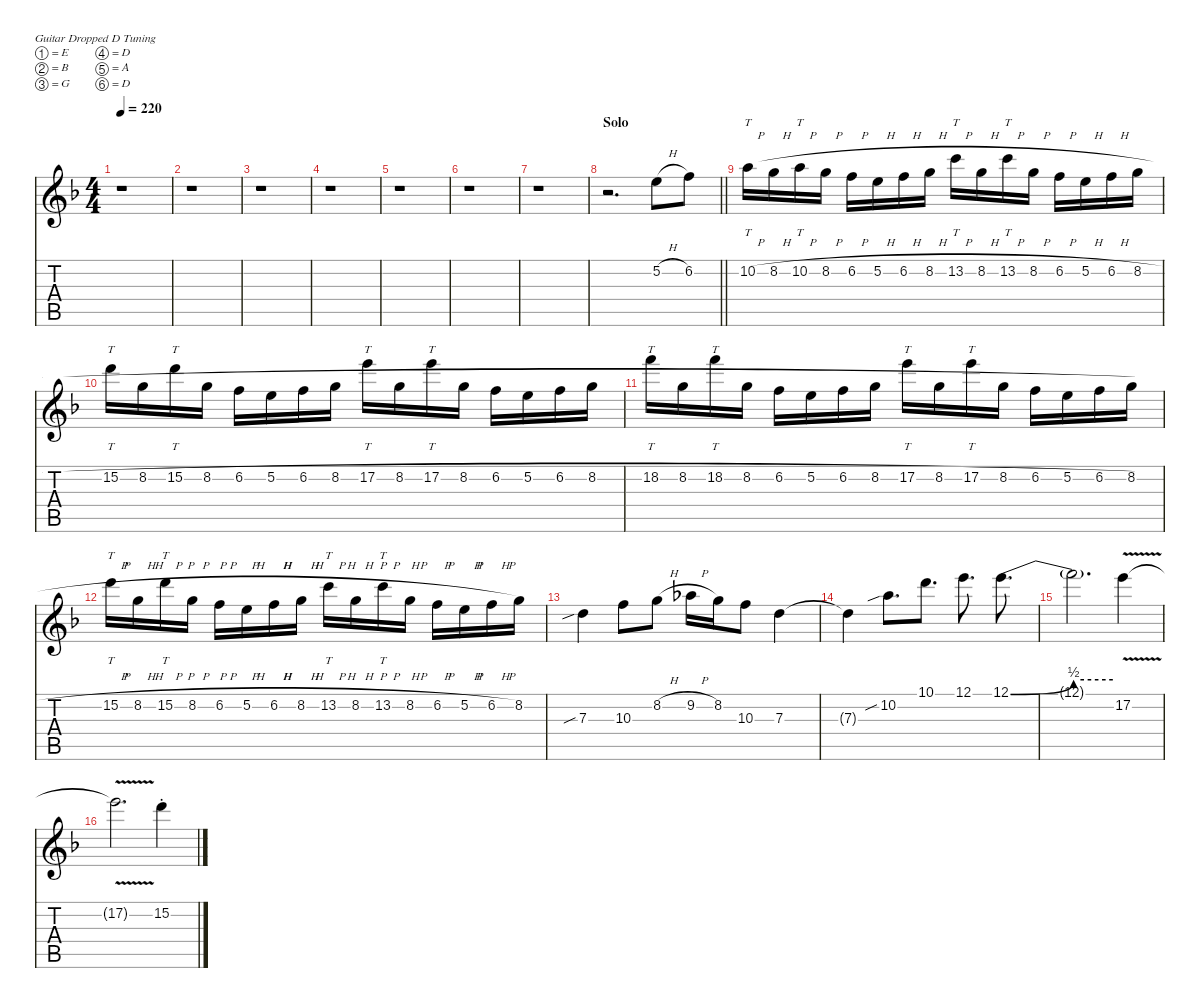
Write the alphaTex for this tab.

\hideDynamics
\bracketExtendMode nobrackets
\singleTrackTrackNamePolicy hidden
\multiTrackTrackNamePolicy hidden
\firstSystemTrackNameMode fullname
\firstSystemTrackNameOrientation horizontal
\otherSystemsTrackNameOrientation horizontal
\track ("Lead guitar" "E-Gt") {mute instrument overdrivenguitar}
\staff {score tabs}
\tuning (E4 B3 G3 D3 A2 D2)
\ts (4 4)
\tempo 220
\clef g2
\ks dminor
r.1{dy f beam Down} |
r.1{beam Down} |
r.1{beam Down} |
r.1{beam Down} |
r.1{beam Down} |
r.1{beam Down} |
r.1{beam Down} |
\section ("" "Solo")
\barLineRight lightlight
r.2{d instrument overdrivenguitar beam Down} 5.2{h acc forcenatural}.8{dy fff beam Down} 6.2{acc forcenatural}.8{beam Down} |
10.2{h acc forcenatural}.16{tt beam Down} 8.2{h acc forcenatural}.16{beam Down} 10.2{h acc forcenatural}.16{tt beam Down} 8.2{h acc forcenatural}.16{beam Down} 6.2{h acc forcenatural}.16{beam Down} 5.2{h acc forcenatural}.16{beam Down} 6.2{h acc forcenatural}.16{beam Down} 8.2{h acc forcenatural}.16{beam Down} 13.2{h acc forcenatural}.16{tt beam Down} 8.2{h acc forcenatural}.16{beam Down} 13.2{h acc forcenatural}.16{tt beam Down} 8.2{h acc forcenatural}.16{beam Down} 6.2{h acc forcenatural}.16{beam Down} 5.2{h acc forcenatural}.16{beam Down} 6.2{h acc forcenatural}.16{beam Down} 8.2{h acc forcenatural}.16{beam Down} |
15.2{h acc forcenatural}.16{tt beam Down} 8.2{h acc forcenatural}.16{beam Down} 15.2{h acc forcenatural}.16{tt beam Down} 8.2{h acc forcenatural}.16{beam Down} 6.2{h acc forcenatural}.16{beam Down} 5.2{h acc forcenatural}.16{beam Down} 6.2{h acc forcenatural}.16{beam Down} 8.2{h acc forcenatural}.16{beam Down} 17.2{h acc forcenatural}.16{tt beam Down} 8.2{h acc forcenatural}.16{beam Down} 17.2{h acc forcenatural}.16{tt beam Down} 8.2{h acc forcenatural}.16{beam Down} 6.2{h acc forcenatural}.16{beam Down} 5.2{h acc forcenatural}.16{beam Down} 6.2{h acc forcenatural}.16{beam Down} 8.2{h acc forcenatural}.16{beam Down} |
18.2{h acc forcenatural}.16{tt beam Down} 8.2{h acc forcenatural}.16{beam Down} 18.2{h acc forcenatural}.16{tt beam Down} 8.2{h acc forcenatural}.16{beam Down} 6.2{h acc forcenatural}.16{beam Down} 5.2{h acc forcenatural}.16{beam Down} 6.2{h acc forcenatural}.16{beam Down} 8.2{h acc forcenatural}.16{beam Down} 17.2{h acc forcenatural}.16{tt beam Down} 8.2{h acc forcenatural}.16{beam Down} 17.2{h acc forcenatural}.16{tt beam Down} 8.2{h acc forcenatural}.16{beam Down} 6.2{h acc forcenatural}.16{beam Down} 5.2{h acc forcenatural}.16{beam Down} 6.2{h acc forcenatural}.16{beam Down} 8.2{h acc forcenatural}.16{beam Down} |
15.2{h acc forcenatural}.16{tt beam Down} 8.2{h acc forcenatural}.16{beam Down} 15.2{h acc forcenatural}.16{tt beam Down} 8.2{h acc forcenatural}.16{beam Down} 6.2{h acc forcenatural}.16{beam Down} 5.2{h acc forcenatural}.16{beam Down} 6.2{h acc forcenatural}.16{beam Down} 8.2{h acc forcenatural}.16{beam Down} 13.2{h acc forcenatural}.16{tt beam Down} 8.2{h acc forcenatural}.16{beam Down} 13.2{h acc forcenatural}.16{tt beam Down} 8.2{h acc forcenatural}.16{beam Down} 6.2{h acc forcenatural}.16{beam Down} 5.2{h acc forcenatural}.16{beam Down} 6.2{h acc forcenatural}.16{beam Down} 8.2{acc forcenatural}.16{beam Down} |
7.3{sib acc forcenatural}.4{beam Down} 10.3{acc forcenatural}.8{beam Down} 8.2{h acc forcenatural}.8{beam Down} 9.2{h acc b}.16{beam Down} 8.2{acc forcenatural}.16{beam Down} 10.3{acc forcenatural}.8{beam Down} 7.3{acc forcenatural}.4{beam Down} |
7.3{t acc forcenatural}.4{dy f beam Down} 10.2{sib acc forcenatural}.8{d dy fff beam Down} 10.1{acc forcenatural}.8{d beam Down} 12.1{acc forcenatural}.8{d beam Down} 12.1{be (bend 0 0 60 2) acc forcenatural}.8{d beam Down} |
12.1{be (hold 0 2 60 2) t}.2{d dy f beam Down} 17.2{v acc forcenatural}.4{dy fff beam Down} |
17.2{v t acc forcenatural}.2{d dy f beam Down} 15.2{st acc forcenatural}.4{dy fff beam Down}
